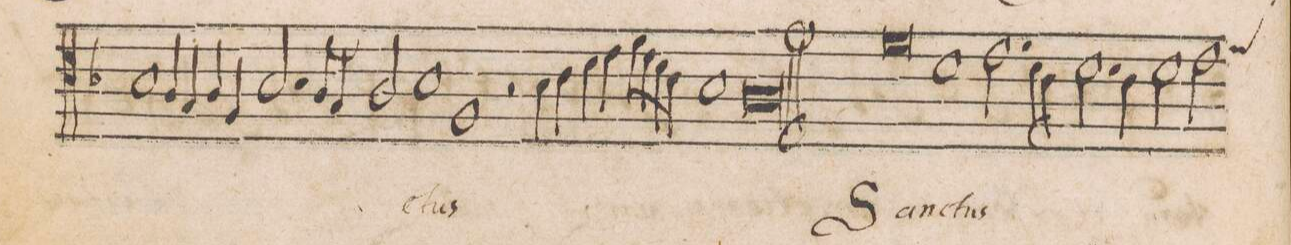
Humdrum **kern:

**kern	**text
*I"ALTVS	*
*clefC4	*
*k[b-]	*
*met(C|)	*
*M2/1	*
1B-/	.
=8-	=8-
4A/	.
4G/	.
4A/	.
4F/	.
2.B-/	.
=9-	=9-
8A/L	.
8G/J	.
2A/	.
1B-	-ctus
=10-	=10-
1F	.
2r	.
4B-\	.
4c\	.
=11-	=11-
4d\	.
4eny\	.
8f\L	.
8e\	.
8d\	.
8c\J	.
1B-	.
=12-	=12-
0Al\	.
=13||-	=13||-
0f	San-
=14-	=14-
1d	-ctus
2.e\	.
8d\L	.
8c\J	.
=15-	=15-
2.d\	.
4c\	.
2d\	.
2e\	.
*custos:f	*
=16-	=16-
*-	*-
